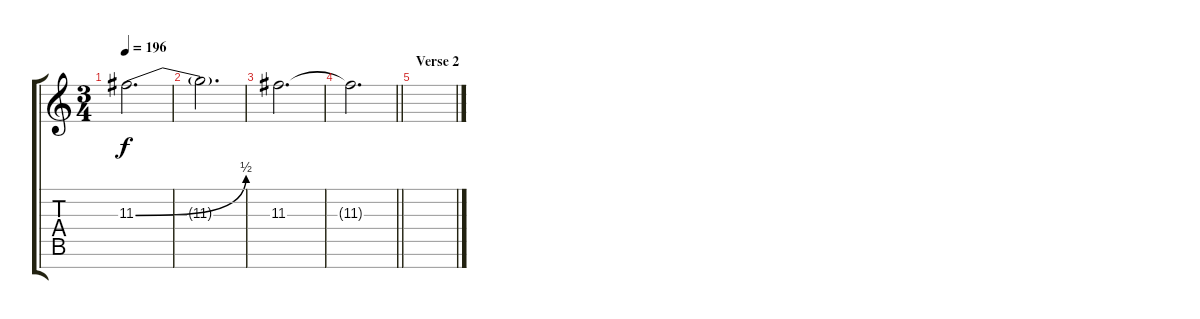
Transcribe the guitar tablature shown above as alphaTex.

\track "" {instrument overdrivenguitar}
\staff {score tabs}
\tuning (E4 B3 G3 D3 A2 E2 B1) {hide}
\ts (3 4)
\tempo 196
\clef g2
\ks c
11.3{be (bend 0 0 60 2)}.2{d dy f} |
11.3{t}.2{d} |
11.3.2{d} |
\barLineRight lightlight
11.3{t}.2{d} |
\section ("" "Verse 2")
